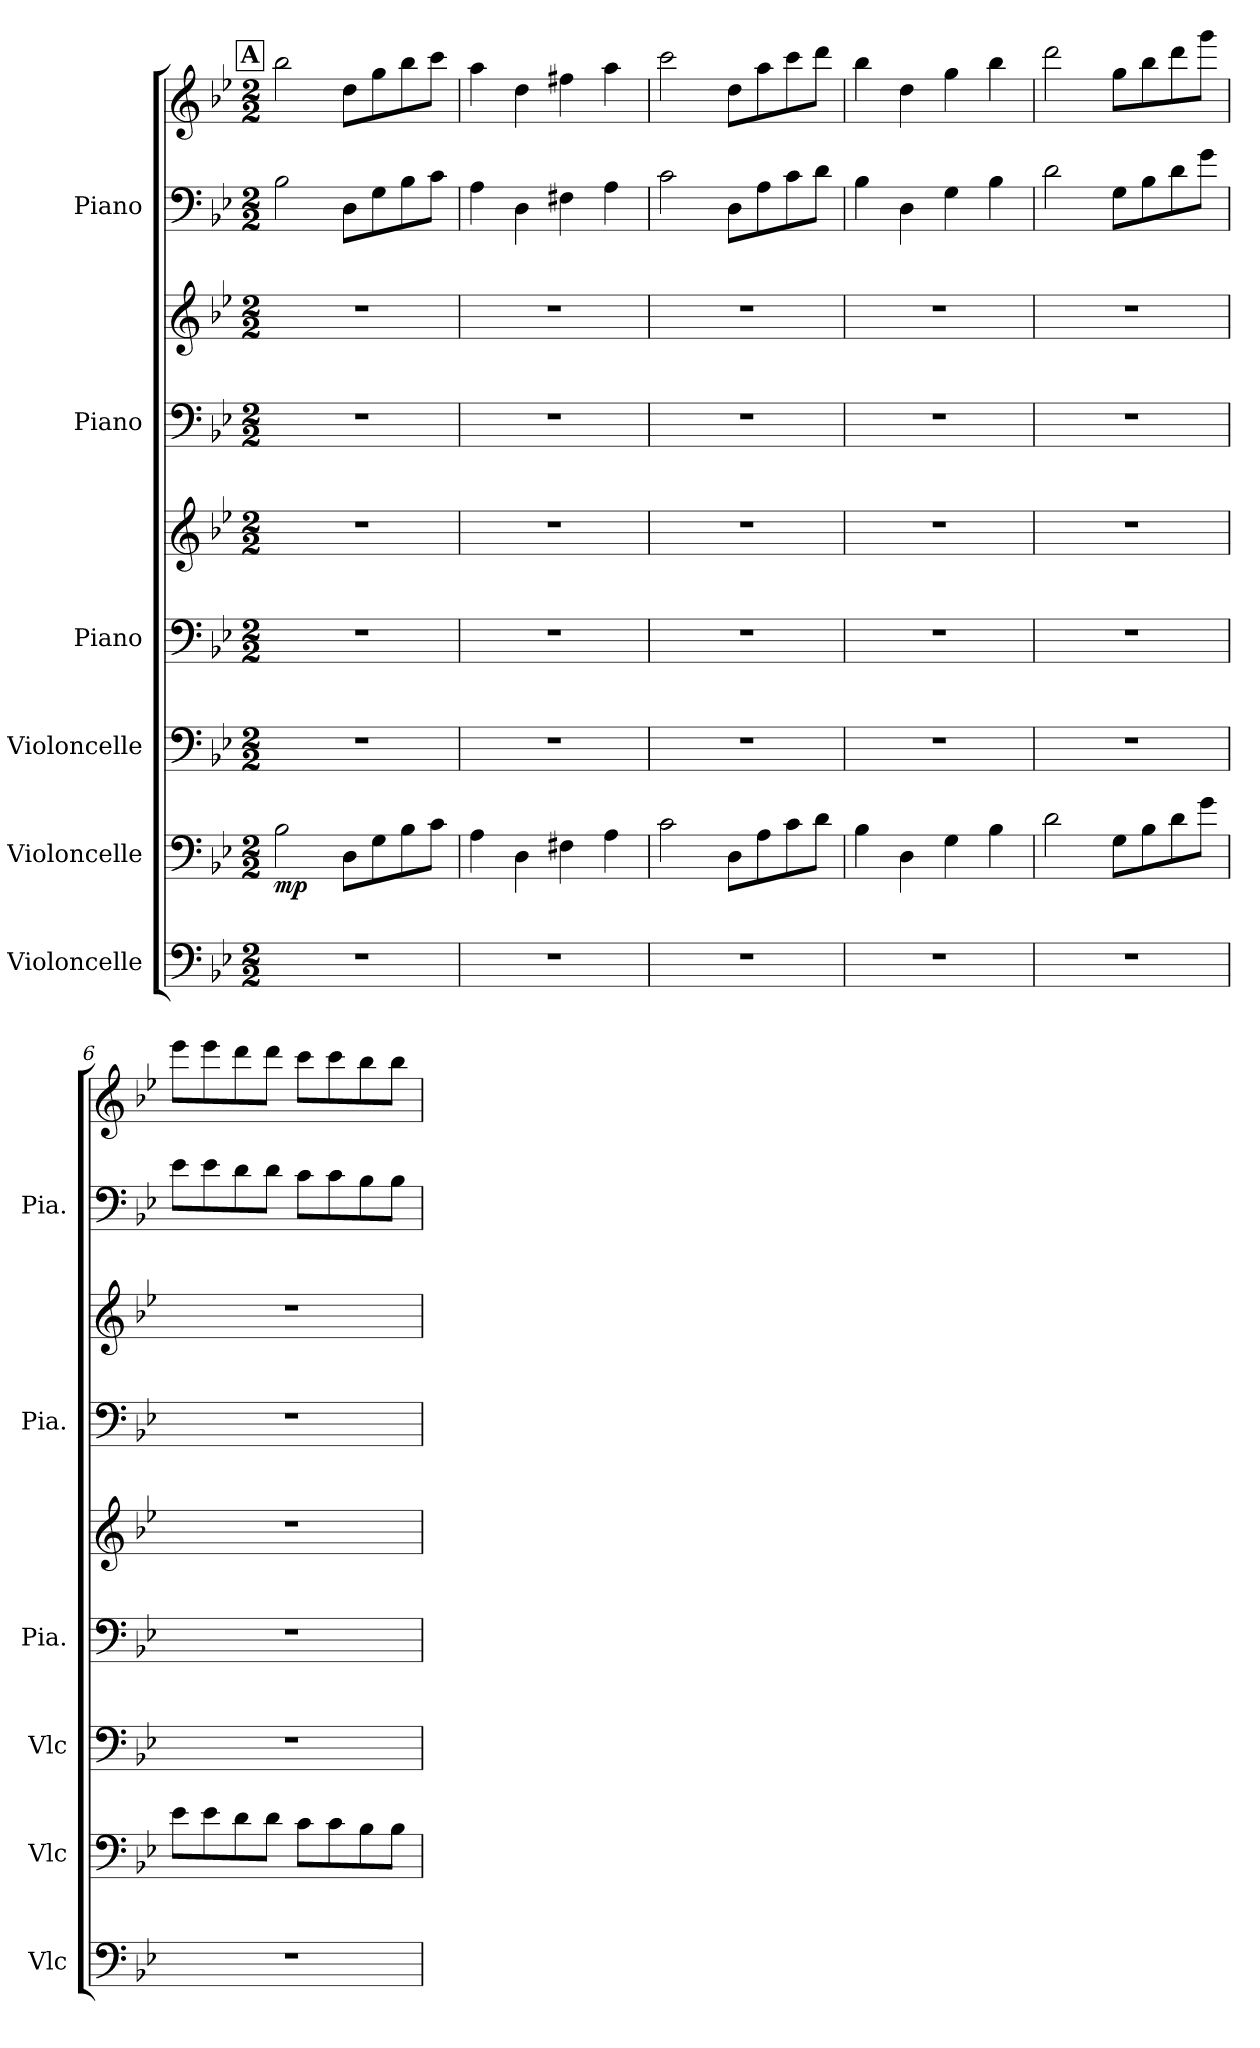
**kern	**kern	**dynam	**kern	**kern	**kern	**kern	**kern	**kern	**kern	**dynam
*part6	*part5	*part5	*part4	*part3	*part3	*part2	*part2	*part1	*part1	*part1
*staff9	*staff8	*staff8	*staff7	*staff6	*staff5	*staff4	*staff3	*staff2	*staff1	*staff1/2
*I"Violoncelle	*I"Violoncelle	*	*I"Violoncelle	*I"Piano	*	*I"Piano	*	*I"Piano	*	*
*I'Vlc	*I'Vlc	*	*I'Vlc	*I'Pia.	*	*I'Pia.	*	*I'Pia.	*	*
*clefF4	*clefF4	*	*clefF4	*clefF4	*clefG2	*clefF4	*clefG2	*clefF4	*clefG2	*
*k[b-e-]	*k[b-e-]	*	*k[b-e-]	*k[b-e-]	*k[b-e-]	*k[b-e-]	*k[b-e-]	*k[b-e-]	*k[b-e-]	*
*M2/2	*M2/2	*	*M2/2	*M2/2	*M2/2	*M2/2	*M2/2	*M2/2	*M2/2	*
*MM100	*MM100	*	*MM100	*MM100	*MM100	*MM100	*MM100	*MM100	*MM100	*
!!LO:REH:place=s1:a:B:fs=14:t=A
=1	=1	=1	=1	=1	=1	=1	=1	=1	=1	=1
!	!	!LO:DY:b	!	!	!	!	!	!	!	!LO:DY:b=2
!	!	!	!	!	!	!	!	!	!	!LO:DY:n=1:b
1r	2B-\	mp	1r	1r	1r	1r	1r	2B-\	2bb-\	mp mp
.	8D\L	.	.	.	.	.	.	8D\L	8dd\L	.
.	8G\	.	.	.	.	.	.	8G\	8gg\	.
.	8B-\	.	.	.	.	.	.	8B-\	8bb-\	.
.	8c\J	.	.	.	.	.	.	8c\J	8ccc\J	.
=2	=2	=2	=2	=2	=2	=2	=2	=2	=2	=2
1r	4A\	.	1r	1r	1r	1r	1r	4A\	4aa\	.
.	4D\	.	.	.	.	.	.	4D\	4dd\	.
.	4F#X\	.	.	.	.	.	.	4F#X\	4ff#X\	.
.	4A\	.	.	.	.	.	.	4A\	4aa\	.
=3	=3	=3	=3	=3	=3	=3	=3	=3	=3	=3
1r	2c\	.	1r	1r	1r	1r	1r	2c\	2ccc\	.
.	8D\L	.	.	.	.	.	.	8D\L	8dd\L	.
.	8A\	.	.	.	.	.	.	8A\	8aa\	.
.	8c\	.	.	.	.	.	.	8c\	8ccc\	.
.	8d\J	.	.	.	.	.	.	8d\J	8ddd\J	.
=4	=4	=4	=4	=4	=4	=4	=4	=4	=4	=4
1r	4B-\	.	1r	1r	1r	1r	1r	4B-\	4bb-\	.
.	4D\	.	.	.	.	.	.	4D\	4dd\	.
.	4G\	.	.	.	.	.	.	4G\	4gg\	.
.	4B-\	.	.	.	.	.	.	4B-\	4bb-\	.
=5	=5	=5	=5	=5	=5	=5	=5	=5	=5	=5
1r	2d\	.	1r	1r	1r	1r	1r	2d\	2ddd\	.
.	8G\L	.	.	.	.	.	.	8G\L	8gg\L	.
.	8B-\	.	.	.	.	.	.	8B-\	8bb-\	.
.	8d\	.	.	.	.	.	.	8d\	8ddd\	.
.	8g\J	.	.	.	.	.	.	8g\J	8ggg\J	.
!!LO:LB:g=z
=6	=6	=6	=6	=6	=6	=6	=6	=6	=6	=6
1r	8e-\L	.	1r	1r	1r	1r	1r	8e-\L	8eee-\L	.
.	8e-\	.	.	.	.	.	.	8e-\	8eee-\	.
.	8d\	.	.	.	.	.	.	8d\	8ddd\	.
.	8d\J	.	.	.	.	.	.	8d\J	8ddd\J	.
.	8c\L	.	.	.	.	.	.	8c\L	8ccc\L	.
.	8c\	.	.	.	.	.	.	8c\	8ccc\	.
.	8B-\	.	.	.	.	.	.	8B-\	8bb-\	.
.	8B-\J	.	.	.	.	.	.	8B-\J	8bb-\J	.
=	=	=	=	=	=	=	=	=	=	=
*-	*-	*-	*-	*-	*-	*-	*-	*-	*-	*-
